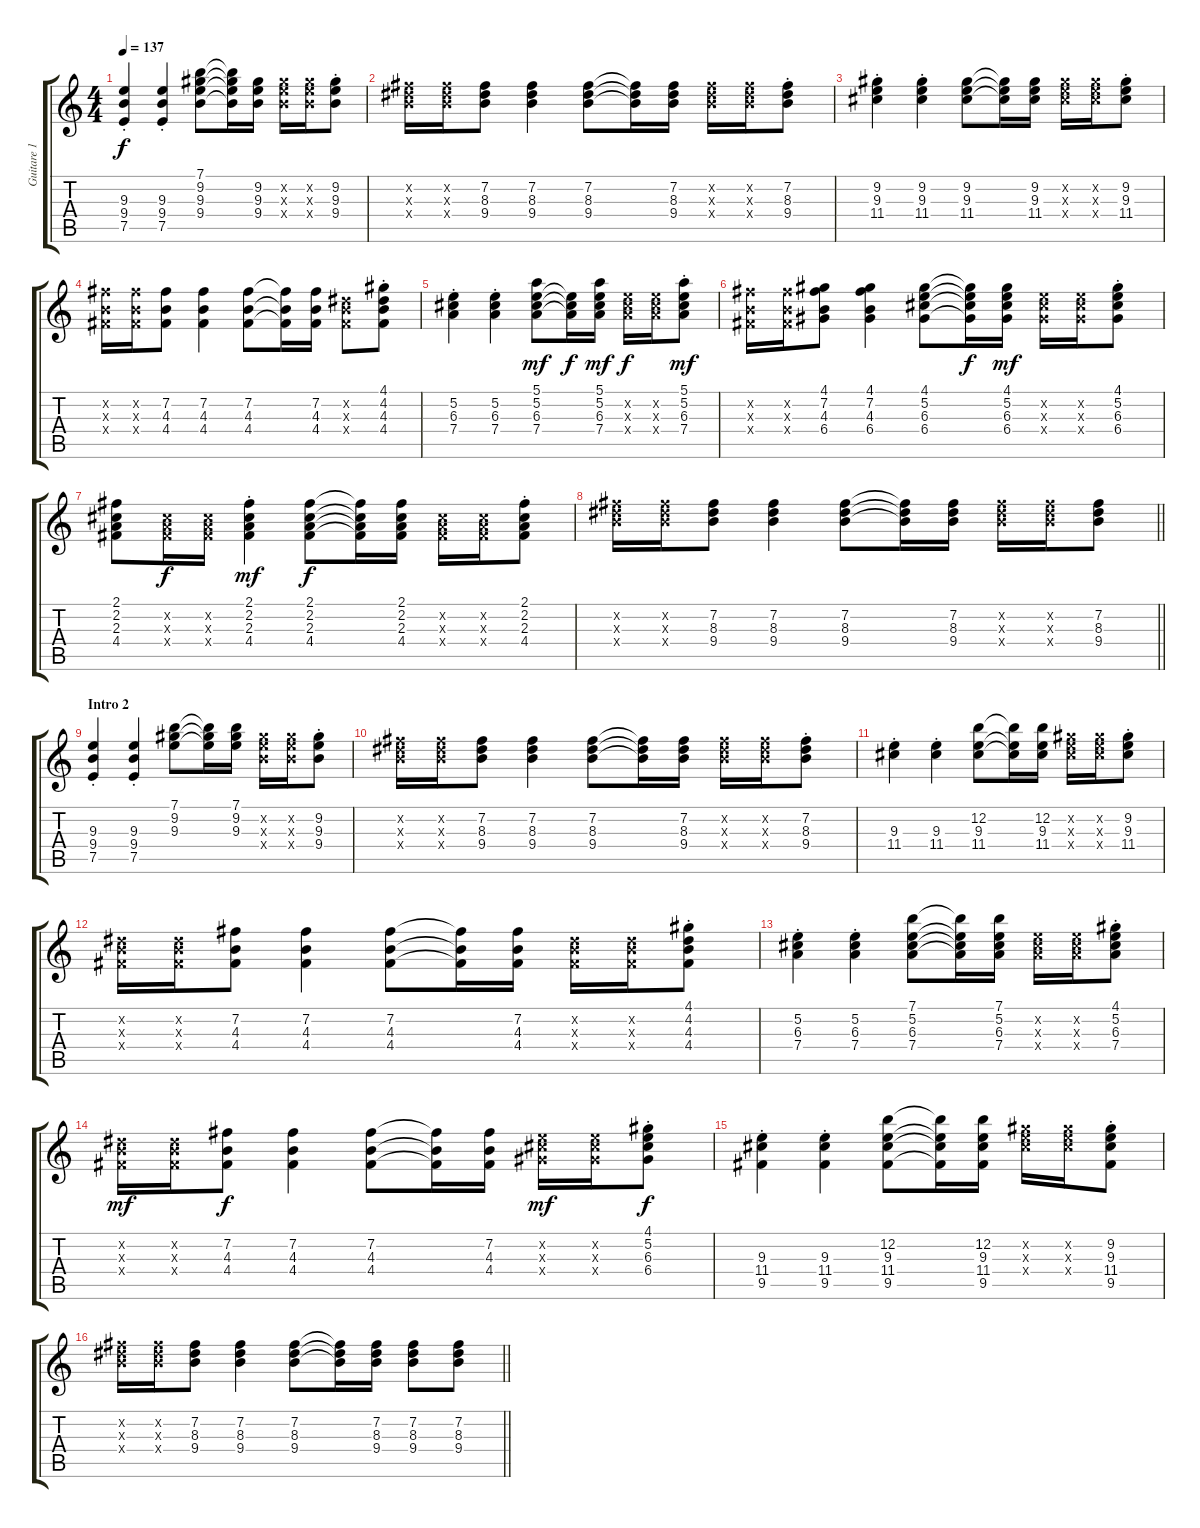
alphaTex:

\track ("Guitare 1" "Guitare 1") {instrument electricguitarclean}
\staff {score tabs}
\tuning (E4 B3 G3 D3 A2 E2) {hide}
\ts (4 4)
\tempo 137
\clef g2
\ks c
(9.3{st} 9.4{st} 7.5{st}).4{dy f} (9.3{st} 9.4{st} 7.5{st}).4 (7.1 9.2 9.3 9.4).8 (7.1{t} 9.2{t} 9.3{t} 9.4{t}).16 (9.2 9.3 9.4).16 (9.2{x} 9.3{x} 9.4{x}).16 (9.2{x} 9.3{x} 9.4{x}).16 (9.2{st} 9.3{st} 9.4{st}).8 |
(7.2{x} 8.3{x} 9.4{x}).16 (7.2{x} 8.3{x} 9.4{x}).16 (7.2 8.3 9.4).8 (7.2 8.3 9.4).4 (7.2 8.3 9.4).8 (7.2{t} 8.3{t} 9.4{t}).16 (7.2 8.3 9.4).16 (7.2{x} 8.3{x} 9.4{x}).16 (7.2{x} 8.3{x} 9.4{x}).16 (7.2{st} 8.3{st} 9.4{st}).8 |
(9.2{st} 9.3{st} 11.4{st}).4 (9.2{st} 9.3{st} 11.4{st}).4 (9.2 9.3 11.4).8 (9.2{t} 9.3{t} 11.4{t}).16 (9.2 9.3 11.4).16 (9.2{x} 9.3{x} 11.4{x}).16 (9.2{x} 9.3{x} 11.4{x}).16 (9.2{st} 9.3{st} 11.4{st}).8 |
(7.2{x} 4.3{x} 4.4{x}).16 (7.2{x} 4.3{x} 4.4{x}).16 (7.2 4.3 4.4).8 (7.2 4.3 4.4).4 (7.2 4.3 4.4).8 (7.2{t} 4.3{t} 4.4{t}).16 (7.2 4.3 4.4).16 (4.2{x} 4.3{x} 4.4{x}).8 (4.1{st} 4.2{st} 4.3{st} 4.4{st}).8 |
(5.2{st} 6.3{st} 7.4{st}).4 (5.2{st} 6.3{st} 7.4{st}).4 (5.1 5.2 6.3 7.4).8{dy mf} (5.2{t} 6.3{t} 7.4{t}).16{dy f} (5.1 5.2 6.3 7.4).16{dy mf} (5.2{x} 6.3{x} 7.4{x}).16{dy f} (5.2{x} 6.3{x} 7.4{x}).16 (5.1{st} 5.2{st} 6.3{st} 7.4{st}).8{dy mf} |
(7.2{x} 4.3{x} 4.4{x}).16 (7.2{x} 4.3{x} 4.4{x}).16 (4.1 7.2 4.3 6.4).8 (4.1 7.2 4.3 6.4).4 (4.1 5.2 6.3 6.4).8 (4.1{t} 5.2{t} 6.3{t} 6.4{t}).16{dy f} (4.1 5.2 6.3 6.4).16{dy mf} (5.2{x} 6.3{x} 6.4{x}).16 (5.2{x} 6.3{x} 6.4{x}).16 (4.1{st} 5.2{st} 6.3{st} 6.4{st}).8 |
(2.1 2.2 2.3 4.4).8 (2.2{x} 2.3{x} 4.4{x}).16{dy f} (2.2{x} 2.3{x} 4.4{x}).16 (2.1{st} 2.2{st} 2.3{st} 4.4{st}).4{dy mf} (2.1 2.2 2.3 4.4).8{dy f} (2.1{t} 2.2{t} 2.3{t} 4.4{t}).16 (2.1 2.2 2.3 4.4).16 (2.2{x} 2.3{x} 4.4{x}).16 (2.2{x} 2.3{x} 4.4{x}).16 (2.1{st} 2.2{st} 2.3{st} 4.4{st}).8 |
\barLineRight lightlight
(7.2{x} 8.3{x} 9.4{x}).16 (7.2{x} 8.3{x} 9.4{x}).16 (7.2 8.3 9.4).8 (7.2 8.3 9.4).4 (7.2 8.3 9.4).8 (7.2{t} 8.3{t} 9.4{t}).16 (7.2 8.3 9.4).16 (7.2{x} 8.3{x} 9.4{x}).16 (7.2{x} 8.3{x} 9.4{x}).16 (7.2 8.3 9.4).8 |
\section ("" "Intro 2")
(9.3{st} 9.4{st} 7.5{st}).4 (9.3{st} 9.4{st} 7.5{st}).4 (7.1 9.2 9.3).8 (7.1{t} 9.2{t} 9.3{t}).16 (7.1 9.2 9.3).16 (9.2{x} 9.3{x} 9.4{x}).16 (9.2{x} 9.3{x} 9.4{x}).16 (9.2{st} 9.3{st} 9.4{st}).8 |
(7.2{x} 8.3{x} 9.4{x}).16 (7.2{x} 8.3{x} 9.4{x}).16 (7.2 8.3 9.4).8 (7.2 8.3 9.4).4 (7.2 8.3 9.4).8 (7.2{t} 8.3{t} 9.4{t}).16 (7.2 8.3 9.4).16 (7.2{x} 8.3{x} 9.4{x}).16 (7.2{x} 8.3{x} 9.4{x}).16 (7.2{st} 8.3{st} 9.4{st}).8 |
(9.3{st} 11.4{st}).4 (9.3{st} 11.4{st}).4 (12.2 9.3 11.4).8 (12.2{t} 9.3{t} 11.4{t}).16 (12.2 9.3 11.4).16 (9.2{x} 9.3{x} 11.4{x}).16 (9.2{x} 9.3{x} 11.4{x}).16 (9.2{st} 9.3{st} 11.4{st}).8 |
(4.2{x} 4.3{x} 4.4{x}).16 (4.2{x} 4.3{x} 4.4{x}).16 (7.2 4.3 4.4).8 (7.2 4.3 4.4).4 (7.2 4.3 4.4).8 (7.2{t} 4.3{t} 4.4{t}).16 (7.2 4.3 4.4).16 (4.2{x} 4.3{x} 4.4{x}).16 (4.2{x} 4.3{x} 4.4{x}).16 (4.1{st} 4.2{st} 4.3{st} 4.4{st}).8 |
(5.2{st} 6.3{st} 7.4{st}).4 (5.2{st} 6.3{st} 7.4{st}).4 (7.1 5.2 6.3 7.4).8 (7.1{t} 5.2{t} 6.3{t} 7.4{t}).16 (7.1 5.2 6.3 7.4).16 (5.2{x} 6.3{x} 7.4{x}).16 (5.2{x} 6.3{x} 7.4{x}).16 (4.1{st} 5.2{st} 6.3{st} 7.4{st}).8 |
(4.2{x} 4.3{x} 4.4{x}).16{dy mf} (4.2{x} 4.3{x} 4.4{x}).16 (7.2 4.3 4.4).8{dy f} (7.2 4.3 4.4).4 (7.2 4.3 4.4).8 (7.2{t} 4.3{t} 4.4{t}).16 (7.2 4.3 4.4).16 (5.2{x} 6.3{x} 6.4{x}).16{dy mf} (5.2{x} 6.3{x} 6.4{x}).16 (4.1{st} 5.2{st} 6.3{st} 6.4{st}).8{dy f} |
(9.3{st} 11.4{st} 9.5{st}).4 (9.3{st} 11.4{st} 9.5{st}).4 (12.2 9.3 11.4 9.5).8 (12.2{t} 9.3{t} 11.4{t} 9.5{t}).16 (12.2 9.3 11.4 9.5).16 (9.2{x} 9.3{x} 11.4{x}).16 (9.2{x} 9.3{x} 11.4{x}).16 (9.2{st} 9.3{st} 11.4{st} 9.5{st}).8 |
\barLineRight lightlight
(7.2{x} 8.3{x} 9.4{x}).16 (7.2{x} 8.3{x} 9.4{x}).16 (7.2 8.3 9.4).8 (7.2 8.3 9.4).4 (7.2 8.3 9.4).8 (7.2{t} 8.3{t} 9.4{t}).16 (7.2 8.3 9.4).16 (7.2 8.3 9.4).8 (7.2 8.3 9.4).8
